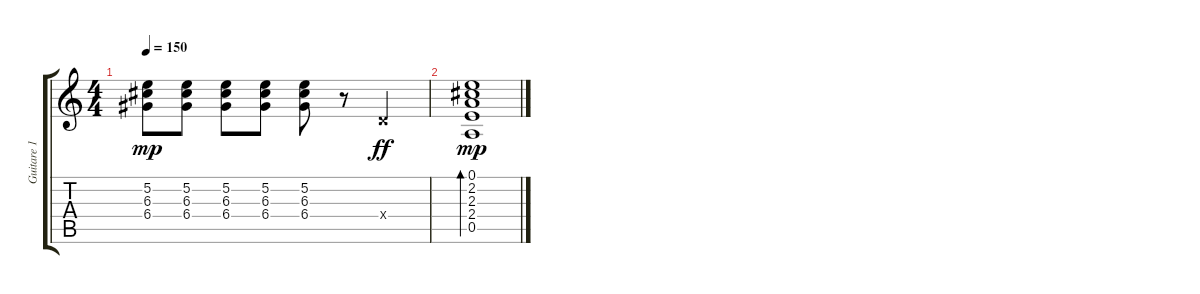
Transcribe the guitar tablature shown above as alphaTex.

\track ("Guitare 1" "Guitare 1") {instrument electricguitarjazz}
\staff {score tabs}
\tuning (E4 B3 G3 D3 A2 E2) {hide}
\ts (4 4)
\tempo 150
\clef g2
\ks c
(5.2 6.3 6.4).8{dy mp} (5.2 6.3 6.4).8 (5.2 6.3 6.4).8 (5.2 6.3 6.4).8 (5.2 6.3 6.4).8 r.8 0.4{x}.4{dy ff} |
(0.1 2.2 2.3 2.4 0.5).1{bd 60 dy mp}
